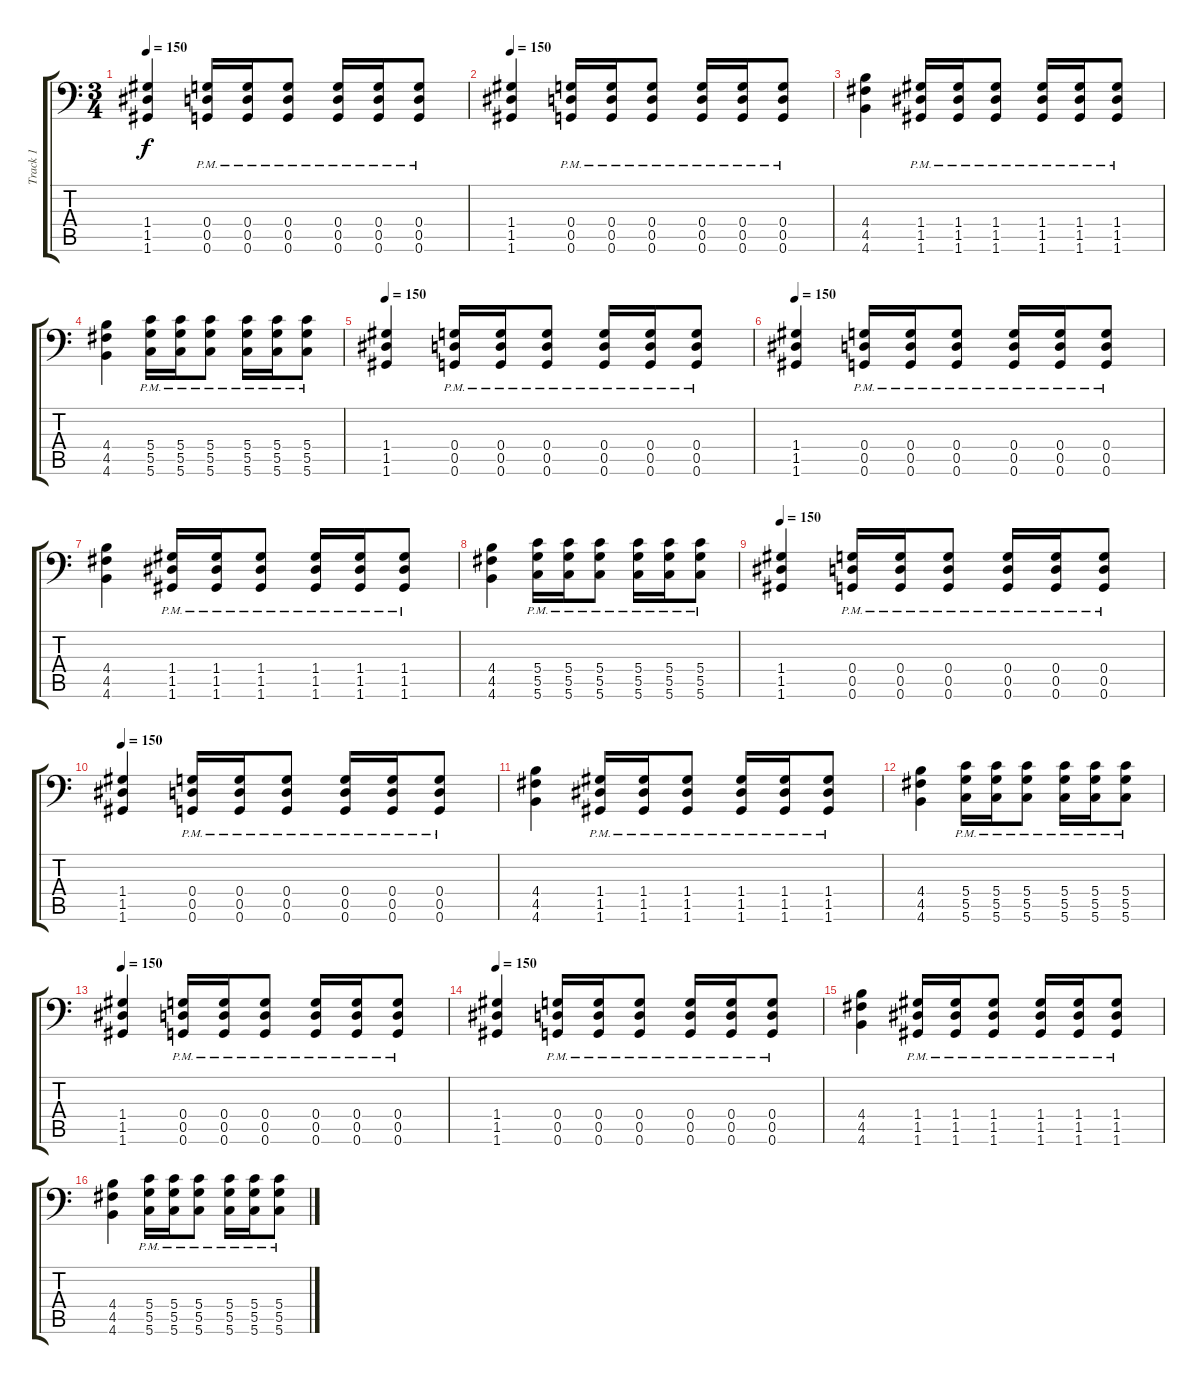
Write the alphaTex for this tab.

\track ("Track 1" "Track 1") {instrument distortionguitar}
\staff {score tabs}
\tuning (A3 E3 C3 G2 D2 G1) {hide}
\ts (3 4)
\tempo 150
\clef f4
\ks c
(1.4 1.5 1.6).4{dy f} (0.4{pm} 0.5{pm} 0.6{pm}).16 (0.4{pm} 0.5{pm} 0.6{pm}).16 (0.4{pm} 0.5{pm} 0.6{pm}).8 (0.4{pm} 0.5{pm} 0.6{pm}).16 (0.4{pm} 0.5{pm} 0.6{pm}).16 (0.4{pm} 0.5{pm} 0.6{pm}).8 |
\tempo 150
(1.4 1.5 1.6).4 (0.4{pm} 0.5{pm} 0.6{pm}).16 (0.4{pm} 0.5{pm} 0.6{pm}).16 (0.4{pm} 0.5{pm} 0.6{pm}).8 (0.4{pm} 0.5{pm} 0.6{pm}).16 (0.4{pm} 0.5{pm} 0.6{pm}).16 (0.4{pm} 0.5{pm} 0.6{pm}).8 |
(4.4 4.5 4.6).4 (1.4{pm} 1.5{pm} 1.6{pm}).16 (1.4{pm} 1.5{pm} 1.6{pm}).16 (1.4{pm} 1.5{pm} 1.6{pm}).8 (1.4{pm} 1.5{pm} 1.6{pm}).16 (1.4{pm} 1.5{pm} 1.6{pm}).16 (1.4{pm} 1.5{pm} 1.6{pm}).8 |
(4.4 4.5 4.6).4 (5.4{pm} 5.5{pm} 5.6{pm}).16 (5.4{pm} 5.5{pm} 5.6{pm}).16 (5.4{pm} 5.5{pm} 5.6{pm}).8 (5.4{pm} 5.5{pm} 5.6{pm}).16 (5.4{pm} 5.5{pm} 5.6{pm}).16 (5.4{pm} 5.5{pm} 5.6{pm}).8 |
\tempo 150
(1.4 1.5 1.6).4 (0.4{pm} 0.5{pm} 0.6{pm}).16 (0.4{pm} 0.5{pm} 0.6{pm}).16 (0.4{pm} 0.5{pm} 0.6{pm}).8 (0.4{pm} 0.5{pm} 0.6{pm}).16 (0.4{pm} 0.5{pm} 0.6{pm}).16 (0.4{pm} 0.5{pm} 0.6{pm}).8 |
\tempo 150
(1.4 1.5 1.6).4 (0.4{pm} 0.5{pm} 0.6{pm}).16 (0.4{pm} 0.5{pm} 0.6{pm}).16 (0.4{pm} 0.5{pm} 0.6{pm}).8 (0.4{pm} 0.5{pm} 0.6{pm}).16 (0.4{pm} 0.5{pm} 0.6{pm}).16 (0.4{pm} 0.5{pm} 0.6{pm}).8 |
(4.4 4.5 4.6).4 (1.4{pm} 1.5{pm} 1.6{pm}).16 (1.4{pm} 1.5{pm} 1.6{pm}).16 (1.4{pm} 1.5{pm} 1.6{pm}).8 (1.4{pm} 1.5{pm} 1.6{pm}).16 (1.4{pm} 1.5{pm} 1.6{pm}).16 (1.4{pm} 1.5{pm} 1.6{pm}).8 |
(4.4 4.5 4.6).4 (5.4{pm} 5.5{pm} 5.6{pm}).16 (5.4{pm} 5.5{pm} 5.6{pm}).16 (5.4{pm} 5.5{pm} 5.6{pm}).8 (5.4{pm} 5.5{pm} 5.6{pm}).16 (5.4{pm} 5.5{pm} 5.6{pm}).16 (5.4{pm} 5.5{pm} 5.6{pm}).8 |
\tempo 150
(1.4 1.5 1.6).4 (0.4{pm} 0.5{pm} 0.6{pm}).16 (0.4{pm} 0.5{pm} 0.6{pm}).16 (0.4{pm} 0.5{pm} 0.6{pm}).8 (0.4{pm} 0.5{pm} 0.6{pm}).16 (0.4{pm} 0.5{pm} 0.6{pm}).16 (0.4{pm} 0.5{pm} 0.6{pm}).8 |
\tempo 150
(1.4 1.5 1.6).4 (0.4{pm} 0.5{pm} 0.6{pm}).16 (0.4{pm} 0.5{pm} 0.6{pm}).16 (0.4{pm} 0.5{pm} 0.6{pm}).8 (0.4{pm} 0.5{pm} 0.6{pm}).16 (0.4{pm} 0.5{pm} 0.6{pm}).16 (0.4{pm} 0.5{pm} 0.6{pm}).8 |
(4.4 4.5 4.6).4 (1.4{pm} 1.5{pm} 1.6{pm}).16 (1.4{pm} 1.5{pm} 1.6{pm}).16 (1.4{pm} 1.5{pm} 1.6{pm}).8 (1.4{pm} 1.5{pm} 1.6{pm}).16 (1.4{pm} 1.5{pm} 1.6{pm}).16 (1.4{pm} 1.5{pm} 1.6{pm}).8 |
(4.4 4.5 4.6).4 (5.4{pm} 5.5{pm} 5.6{pm}).16 (5.4{pm} 5.5{pm} 5.6{pm}).16 (5.4{pm} 5.5{pm} 5.6{pm}).8 (5.4{pm} 5.5{pm} 5.6{pm}).16 (5.4{pm} 5.5{pm} 5.6{pm}).16 (5.4{pm} 5.5{pm} 5.6{pm}).8 |
\tempo 150
(1.4 1.5 1.6).4 (0.4{pm} 0.5{pm} 0.6{pm}).16 (0.4{pm} 0.5{pm} 0.6{pm}).16 (0.4{pm} 0.5{pm} 0.6{pm}).8 (0.4{pm} 0.5{pm} 0.6{pm}).16 (0.4{pm} 0.5{pm} 0.6{pm}).16 (0.4{pm} 0.5{pm} 0.6{pm}).8 |
\tempo 150
(1.4 1.5 1.6).4 (0.4{pm} 0.5{pm} 0.6{pm}).16 (0.4{pm} 0.5{pm} 0.6{pm}).16 (0.4{pm} 0.5{pm} 0.6{pm}).8 (0.4{pm} 0.5{pm} 0.6{pm}).16 (0.4{pm} 0.5{pm} 0.6{pm}).16 (0.4{pm} 0.5{pm} 0.6{pm}).8 |
(4.4 4.5 4.6).4 (1.4{pm} 1.5{pm} 1.6{pm}).16 (1.4{pm} 1.5{pm} 1.6{pm}).16 (1.4{pm} 1.5{pm} 1.6{pm}).8 (1.4{pm} 1.5{pm} 1.6{pm}).16 (1.4{pm} 1.5{pm} 1.6{pm}).16 (1.4{pm} 1.5{pm} 1.6{pm}).8 |
(4.4 4.5 4.6).4 (5.4{pm} 5.5{pm} 5.6{pm}).16 (5.4{pm} 5.5{pm} 5.6{pm}).16 (5.4{pm} 5.5{pm} 5.6{pm}).8 (5.4{pm} 5.5{pm} 5.6{pm}).16 (5.4{pm} 5.5{pm} 5.6{pm}).16 (5.4{pm} 5.5{pm} 5.6{pm}).8
